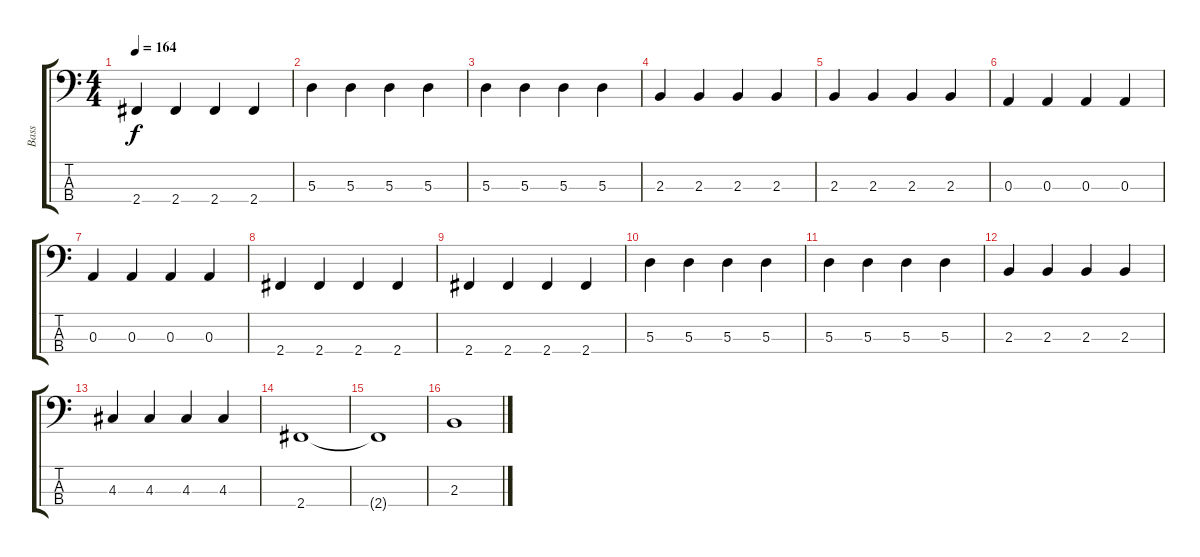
\track ("Bass" "Bass") {instrument electricbassfinger}
\staff {score tabs}
\tuning (G2 D2 A1 E1) {hide}
\ts (4 4)
\tempo 164
\clef f4
\ks c
2.4.4{dy f} 2.4.4 2.4.4 2.4.4 |
5.3.4 5.3.4 5.3.4 5.3.4 |
5.3.4 5.3.4 5.3.4 5.3.4 |
2.3.4 2.3.4 2.3.4 2.3.4 |
2.3.4 2.3.4 2.3.4 2.3.4 |
0.3.4 0.3.4 0.3.4 0.3.4 |
0.3.4 0.3.4 0.3.4 0.3.4 |
2.4.4 2.4.4 2.4.4 2.4.4 |
2.4.4 2.4.4 2.4.4 2.4.4 |
5.3.4 5.3.4 5.3.4 5.3.4 |
5.3.4 5.3.4 5.3.4 5.3.4 |
2.3.4 2.3.4 2.3.4 2.3.4 |
4.3.4 4.3.4 4.3.4 4.3.4 |
2.4.1 |
2.4{t}.1 |
2.3.1
